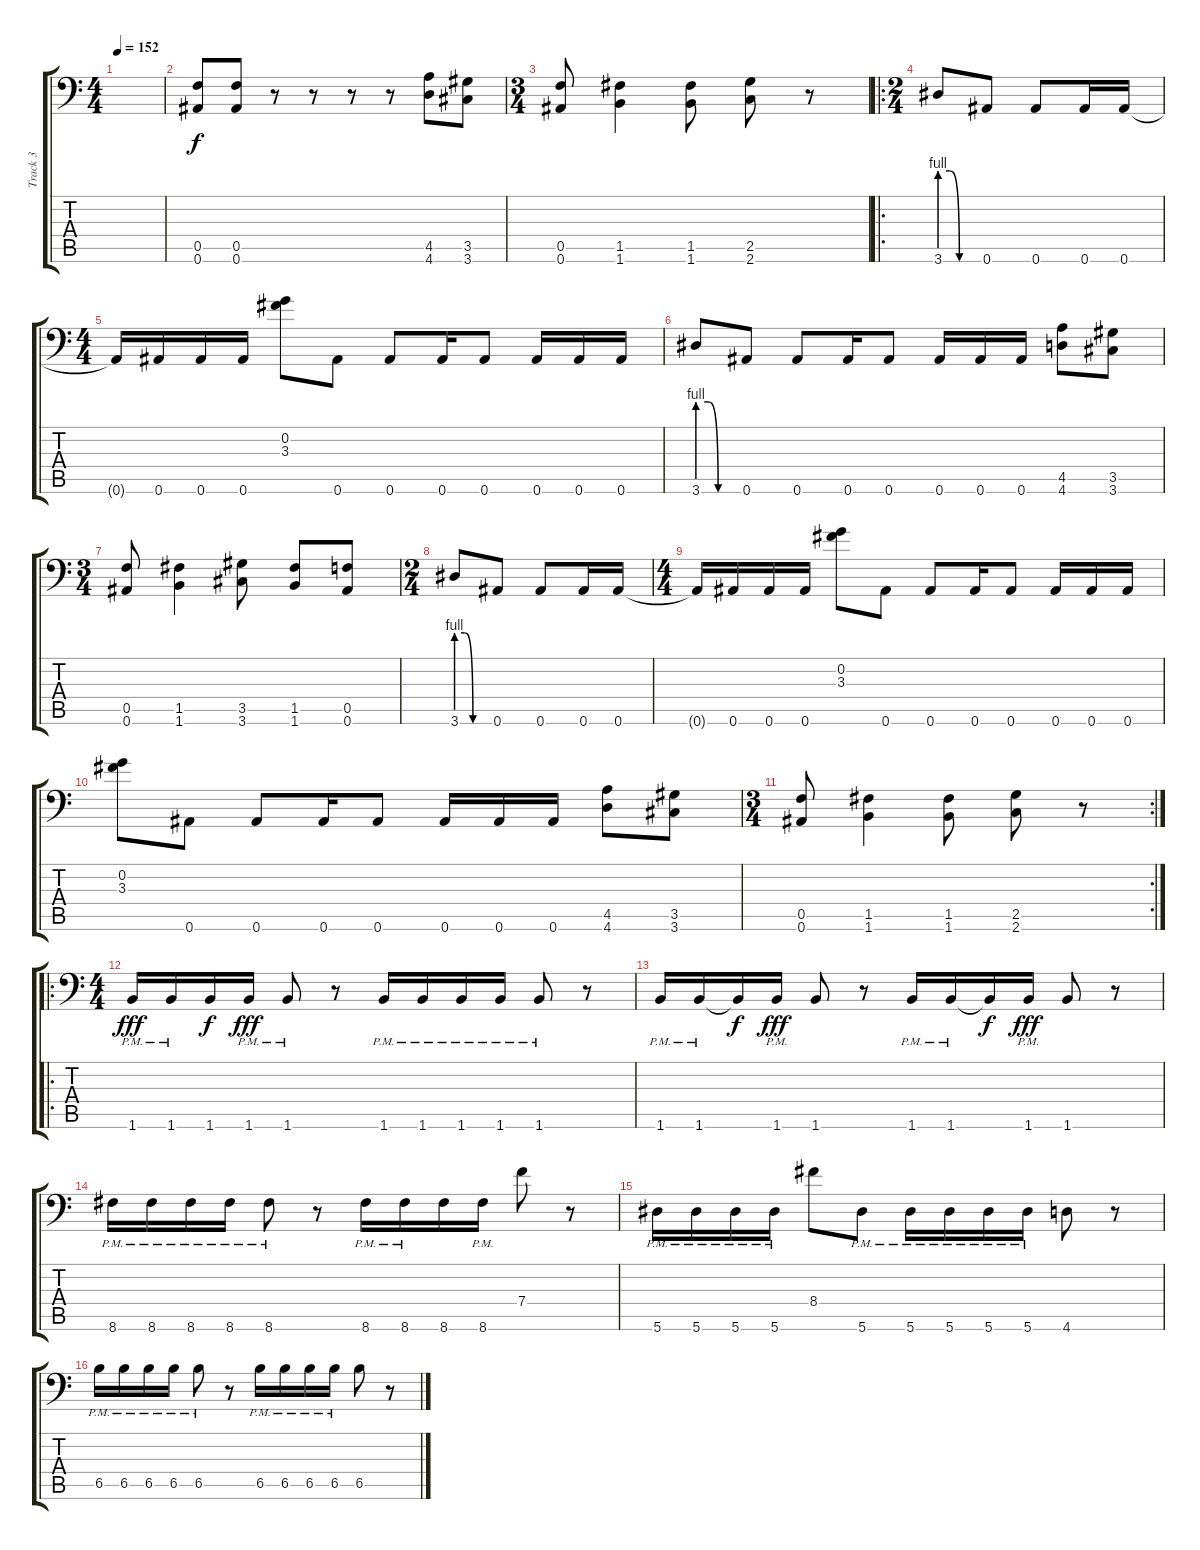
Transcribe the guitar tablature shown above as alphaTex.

\track ("Track 3" "Track 3") {instrument distortionguitar}
\staff {score tabs}
\tuning (C4 G3 Eb3 Bb2 F2 Bb1) {hide}
\ts (4 4)
\tempo 152
\clef f4
\ks c
|
(0.5 0.6).8 (0.5 0.6).8 r.8 r.8 r.8 r.8 (4.5 4.6).8 (3.5 3.6).8 |
\ts (3 4)
(0.5 0.6).8 (1.5 1.6).4 (1.5 1.6).8 (2.5 2.6).8 r.8 |
\ro
\ts (2 4)
3.6{be (custom 0 4 15 4 30 0 60 0)}.8 0.6.8 0.6.8 0.6.16 0.6.16 |
\ts (4 4)
0.6{t}.16 0.6.16 0.6.16 0.6.16 (0.2 3.3).8 0.6.8 0.6.8 0.6.16 0.6.8 0.6.16 0.6.16 0.6.16 |
3.6{be (custom 0 4 15 4 30 0 60 0)}.8 0.6.8 0.6.8 0.6.16 0.6.8 0.6.16 0.6.16 0.6.16 (4.5 4.6).8 (3.5 3.6).8 |
\ts (3 4)
(0.5 0.6).8 (1.5 1.6).4 (3.5 3.6).8 (1.5 1.6).8 (0.5 0.6).8 |
\ts (2 4)
3.6{be (custom 0 4 15 4 30 0 60 0)}.8 0.6.8 0.6.8 0.6.16 0.6.16 |
\ts (4 4)
0.6{t}.16 0.6.16 0.6.16 0.6.16 (0.2 3.3).8 0.6.8 0.6.8 0.6.16 0.6.8 0.6.16 0.6.16 0.6.16 |
(0.2 3.3).8 0.6.8 0.6.8 0.6.16 0.6.8 0.6.16 0.6.16 0.6.16 (4.5 4.6).8 (3.5 3.6).8 |
\rc 2
\ts (3 4)
(0.5 0.6).8 (1.5 1.6).4 (1.5 1.6).8 (2.5 2.6).8 r.8 |
\ro
\ts (4 4)
1.6{pm}.16{dy fff} 1.6{pm}.16 1.6.16{dy f} 1.6{pm}.16{dy fff} 1.6{pm}.8 r.8 1.6{pm}.16 1.6{pm}.16 1.6{pm}.16 1.6{pm}.16 1.6{pm}.8 r.8 |
1.6{pm}.16 1.6{pm}.16 1.6{t}.16{dy f} 1.6{pm}.16{dy fff} 1.6.8 r.8 1.6{pm}.16 1.6{pm}.16 1.6{t}.16{dy f} 1.6{pm}.16{dy fff} 1.6.8 r.8 |
8.6{pm}.16 8.6{pm}.16 8.6{pm}.16 8.6{pm}.16 8.6{pm}.8 r.8 8.6{pm}.16 8.6{pm}.16 8.6.16 8.6{pm}.16 7.4.8 r.8 |
5.6{pm}.16 5.6{pm}.16 5.6{pm}.16 5.6{pm}.16 8.4.8 5.6{pm}.8 5.6{pm}.16 5.6{pm}.16 5.6{pm}.16 5.6{pm}.16 4.6.8 r.8 |
6.5{pm}.16 6.5{pm}.16 6.5{pm}.16 6.5{pm}.16 6.5{pm}.8 r.8 6.5{pm}.16 6.5{pm}.16 6.5{pm}.16 6.5{pm}.16 6.5.8 r.8
